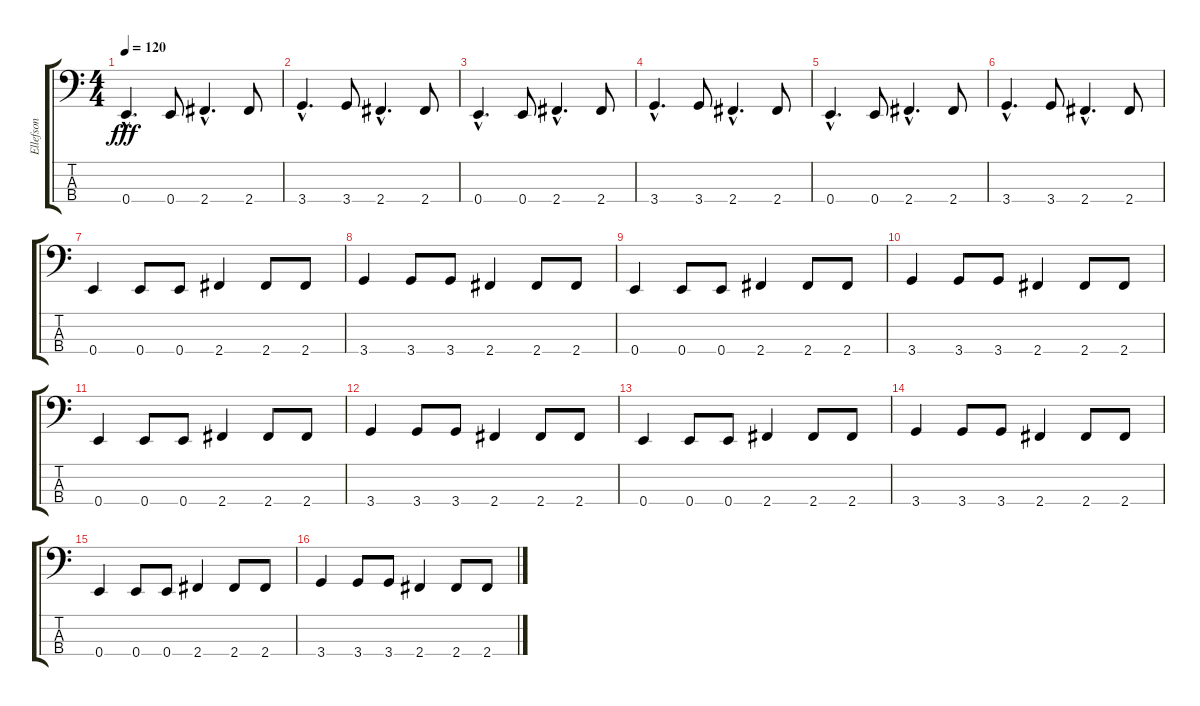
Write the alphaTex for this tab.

\track ("Ellefson" "Ellefson") {instrument electricbasspick}
\staff {score tabs}
\tuning (G2 D2 A1 E1) {hide}
\ts (4 4)
\tempo 120
\clef f4
\ks c
0.4{hac}.4{d dy fff} 0.4.8 2.4{hac}.4{d} 2.4.8 |
3.4{hac}.4{d} 3.4.8 2.4{hac}.4{d} 2.4.8 |
0.4{hac}.4{d} 0.4.8 2.4{hac}.4{d} 2.4.8 |
3.4{hac}.4{d} 3.4.8 2.4{hac}.4{d} 2.4.8 |
0.4{hac}.4{d} 0.4.8 2.4{hac}.4{d} 2.4.8 |
3.4{hac}.4{d} 3.4.8 2.4{hac}.4{d} 2.4.8 |
0.4.4 0.4.8 0.4.8 2.4.4 2.4.8 2.4.8 |
3.4.4 3.4.8 3.4.8 2.4.4 2.4.8 2.4.8 |
0.4.4 0.4.8 0.4.8 2.4.4 2.4.8 2.4.8 |
3.4.4 3.4.8 3.4.8 2.4.4 2.4.8 2.4.8 |
0.4.4 0.4.8 0.4.8 2.4.4 2.4.8 2.4.8 |
3.4.4 3.4.8 3.4.8 2.4.4 2.4.8 2.4.8 |
0.4.4 0.4.8 0.4.8 2.4.4 2.4.8 2.4.8 |
3.4.4 3.4.8 3.4.8 2.4.4 2.4.8 2.4.8 |
0.4.4 0.4.8 0.4.8 2.4.4 2.4.8 2.4.8 |
3.4.4 3.4.8 3.4.8 2.4.4 2.4.8 2.4.8
